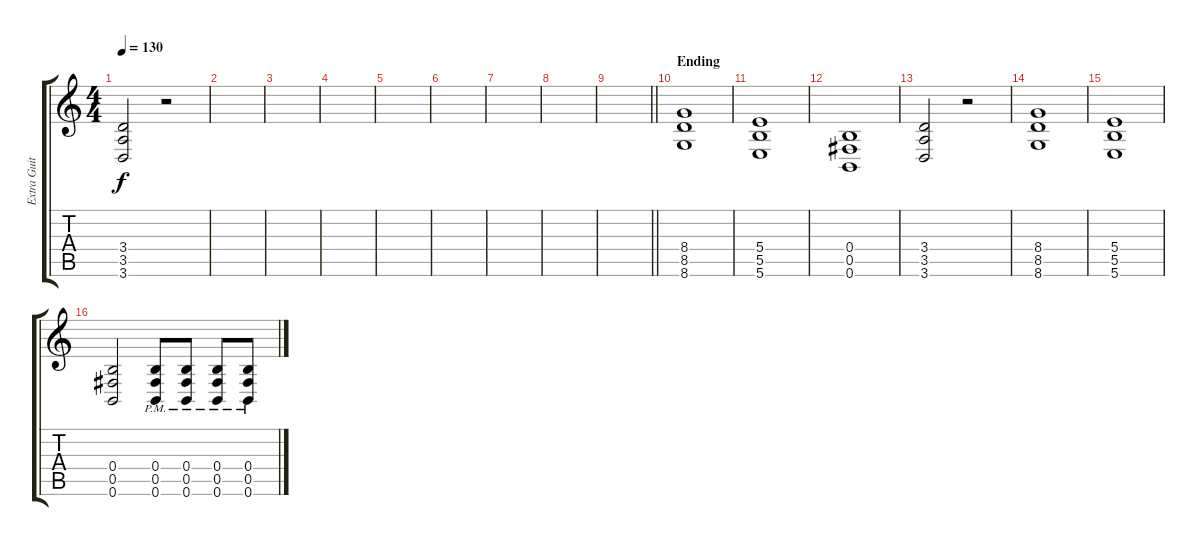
\track ("Extra Guitar" "Extra Guit") {instrument distortionguitar}
\staff {score tabs}
\tuning (Db4 Ab3 E3 B2 Gb2 B1) {hide}
\ts (4 4)
\tempo 130
\clef g2
\ks c
(3.4 3.5 3.6).2{dy f} r.2 |
|
|
|
|
|
|
|
\barLineRight lightlight
|
\section ("" "Ending")
(8.4 8.5 8.6).1 |
(5.4 5.5 5.6).1 |
(0.4 0.5 0.6).1 |
(3.4 3.5 3.6).2 r.2 |
(8.4 8.5 8.6).1{balance 8} |
(5.4 5.5 5.6).1 |
(0.4 0.5 0.6).2{volume 8 balance 4} (0.4{pm} 0.5{pm} 0.6{pm}).8 (0.4{pm} 0.5{pm} 0.6{pm}).8 (0.4{pm} 0.5{pm} 0.6{pm}).8 (0.4{pm} 0.5{pm} 0.6{pm}).8
